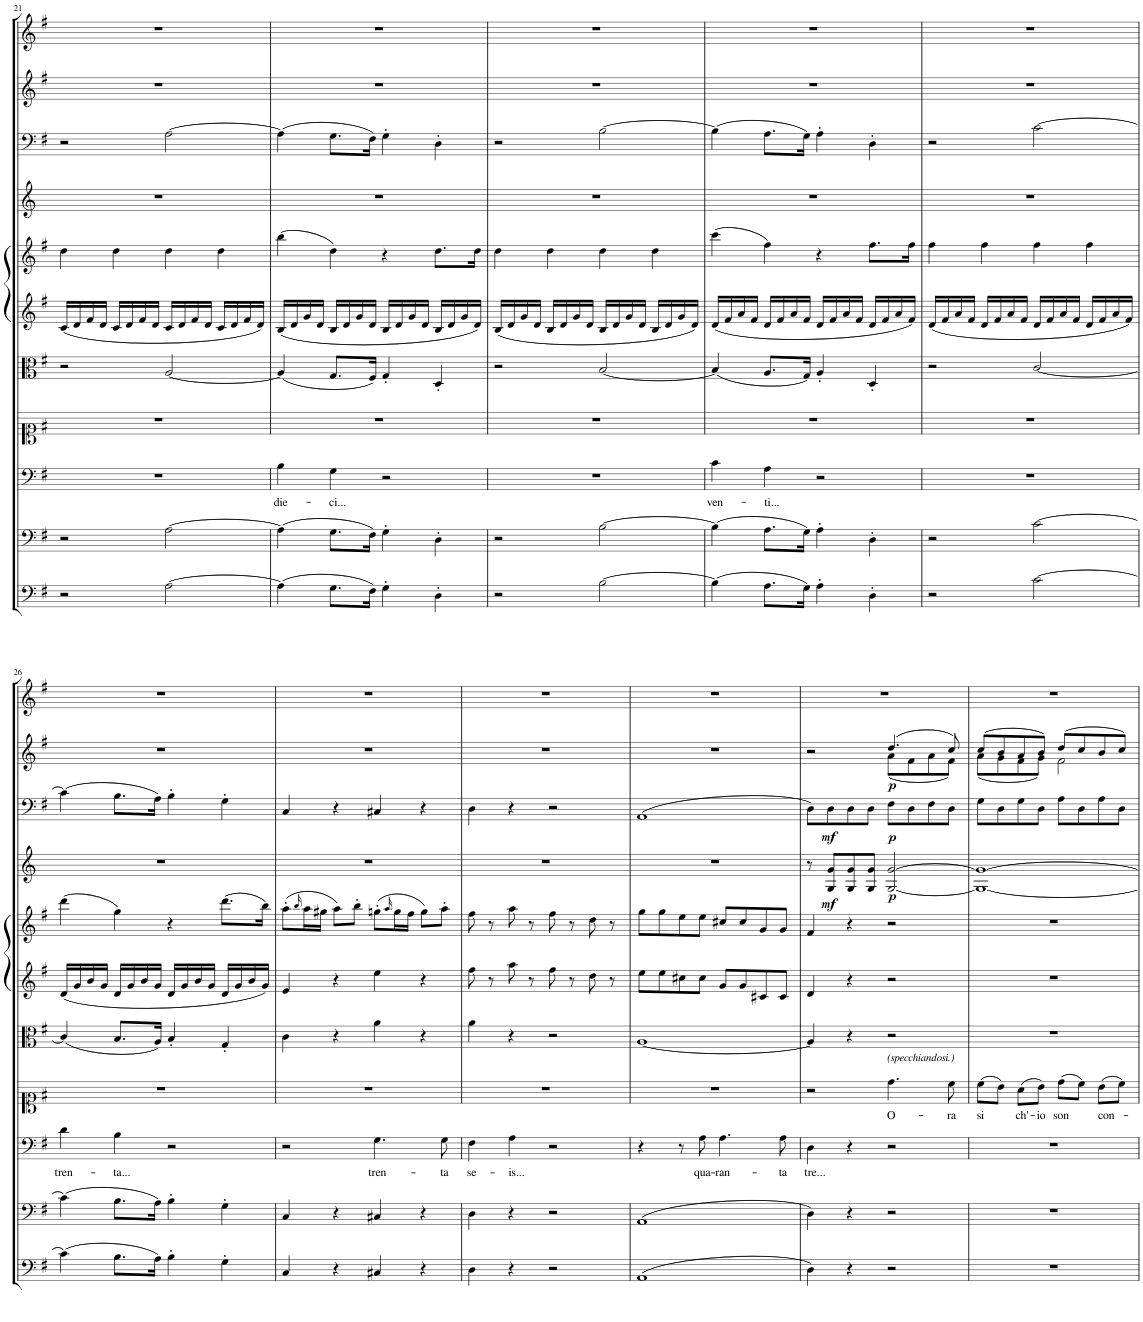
**kern	**kern	**kern	**text	**kern	**text	**kern	**kern	**kern	**kern	**dynam	**kern	**dynam	**kern	**dynam	**kern
*part11	*part10	*part9	*part9	*part8	*part8	*part7	*part6	*part5	*part4	*part4	*part3	*part3	*part2	*part2	*part1
*staff11	*staff10	*staff9	*staff9	*staff8	*staff8	*staff7	*staff6	*staff5	*staff4	*staff4	*staff3	*staff3	*staff2	*staff2	*staff1
*I"Basso.	*I"Violoncello.	*I"Figaro.	*	*I"Susanna.	*	*I"Viola.	*I"Violino II.	*I"Violino I.	*I"Corni in G.	*	*I"Fagotti.	*	*I"Oboi.	*	*I"Flauti.
*	*	*	*	*	*	*	*	*	*	*	*	*	*I'Ob	*	*I'Fl
!!LO:PB:g=z
*clefF4	*clefF4	*clefF4	*	*clefC1	*	*clefC3	*clefG2	*clefG2	*clefG2	*	*clefF4	*	*clefG2	*	*clefG2
*Trd7c12	*	*	*	*	*	*	*	*	*Trd3c5	*	*	*	*	*	*
*k[f#]	*k[f#]	*k[f#]	*	*k[f#]	*	*k[f#]	*k[f#]	*k[f#]	*k[]	*	*k[f#]	*	*k[f#]	*	*k[f#]
*M4/4	*M4/4	*M4/4	*	*M4/4	*	*M4/4	*M4/4	*M4/4	*M4/4	*	*M4/4	*	*M4/4	*	*M4/4
*met(c)	*met(c)	*met(c)	*	*met(c)	*	*met(c)	*met(c)	*met(c)	*met(c)	*	*met(c)	*	*met(c)	*	*met(c)
=21	=21	=21	=21	=21	=21	=21	=21	=21	=21	=21	=21	=21	=21	=21	=21
*	*	*	*	*^	*	*	*	*	*^	*	*	*	*^	*	*^
2r	2r	1r	.	1r	4g	.	2r	(16c/LL	4dd'\	1r	4cc	.	2r	.	1r	4g	.	1r	4g
.	.	.	.	.	.	.	.	16d/	.	.	.	.	.	.	.	.	.	.	.
.	.	.	.	.	.	.	.	16f#/	.	.	.	.	.	.	.	.	.	.	.
.	.	.	.	.	.	.	.	16d/JJ	.	.	.	.	.	.	.	.	.	.	.
.	.	.	.	.	4ryy	.	.	16c/LL	4dd'\	.	4ryy	.	.	.	.	4ryy	.	.	4ryy
.	.	.	.	.	.	.	.	16d/	.	.	.	.	.	.	.	.	.	.	.
.	.	.	.	.	.	.	.	16f#/	.	.	.	.	.	.	.	.	.	.	.
.	.	.	.	.	.	.	.	16d/JJ	.	.	.	.	.	.	.	.	.	.	.
[2A\	[2A\	.	.	.	2ryy	.	[2A/	16c/LL	4dd'\	.	2ryy	.	[2A\	.	.	2ryy	.	.	2ryy
.	.	.	.	.	.	.	.	16d/	.	.	.	.	.	.	.	.	.	.	.
.	.	.	.	.	.	.	.	16f#/	.	.	.	.	.	.	.	.	.	.	.
.	.	.	.	.	.	.	.	16d/JJ	.	.	.	.	.	.	.	.	.	.	.
.	.	.	.	.	.	.	.	16c/LL	4dd'\	.	.	.	.	.	.	.	.	.	.
.	.	.	.	.	.	.	.	16d/	.	.	.	.	.	.	.	.	.	.	.
.	.	.	.	.	.	.	.	16f#/	.	.	.	.	.	.	.	.	.	.	.
.	.	.	.	.	.	.	.	16d/JJ)	.	.	.	.	.	.	.	.	.	.	.
*	*	*	*	*	*	*	*	*	*	*	*	*	*	*	*v	*v	*	*	*
*	*	*	*	*v	*v	*	*	*	*	*v	*v	*	*	*	*	*	*v	*v
=22	=22	=22	=22	=22	=22	=22	=22	=22	=22	=22	=22	=22	=22	=22	=22
!	!	!	!LO:LY:b	!	!	!	!	!	!	!	!	!	!	!	!
(4A\]	(4A\]	4B^^\	die-	1r	.	(4A/]	(16B/LL	(4bb\	1r	.	(4A\]	.	1r	.	1r
.	.	.	.	.	.	.	16d/	.	.	.	.	.	.	.	.
.	.	.	.	.	.	.	16g/	.	.	.	.	.	.	.	.
.	.	.	.	.	.	.	16d/JJ	.	.	.	.	.	.	.	.
!	!	!	!LO:LY:b	!	!	!	!	!	!	!	!	!	!	!	!
8.G\L	8.G\L	4G^^\	-ci...	.	.	8.G/L	16B/LL	4dd\)	.	.	8.G\L	.	.	.	.
.	.	.	.	.	.	.	16d/	.	.	.	.	.	.	.	.
.	.	.	.	.	.	.	16g/	.	.	.	.	.	.	.	.
16F#\Jk)	16F#\Jk)	.	.	.	.	16F#/Jk)	16d/JJ	.	.	.	16F#\Jk)	.	.	.	.
4G'\	4G'\	2r	.	.	.	4G'/	16B/LL	4r	.	.	4G'\	.	.	.	.
.	.	.	.	.	.	.	16d/	.	.	.	.	.	.	.	.
.	.	.	.	.	.	.	16g/	.	.	.	.	.	.	.	.
.	.	.	.	.	.	.	16d/JJ	.	.	.	.	.	.	.	.
4D'\	4D'\	.	.	.	.	4D'/	16B/LL	8.dd'\L	.	.	4D'\	.	.	.	.
.	.	.	.	.	.	.	16d/	.	.	.	.	.	.	.	.
.	.	.	.	.	.	.	16g/	.	.	.	.	.	.	.	.
.	.	.	.	.	.	.	16d/JJ)	16dd'\Jk	.	.	.	.	.	.	.
=23	=23	=23	=23	=23	=23	=23	=23	=23	=23	=23	=23	=23	=23	=23	=23
2r	2r	1r	.	1r	.	2r	(16B/LL	4dd'\	1r	.	2r	.	1r	.	1r
.	.	.	.	.	.	.	16d/	.	.	.	.	.	.	.	.
.	.	.	.	.	.	.	16g/	.	.	.	.	.	.	.	.
.	.	.	.	.	.	.	16d/JJ	.	.	.	.	.	.	.	.
.	.	.	.	.	.	.	16B/LL	4dd'\	.	.	.	.	.	.	.
.	.	.	.	.	.	.	16d/	.	.	.	.	.	.	.	.
.	.	.	.	.	.	.	16g/	.	.	.	.	.	.	.	.
.	.	.	.	.	.	.	16d/JJ	.	.	.	.	.	.	.	.
[2B\	[2B\	.	.	.	.	[2B/	16B/LL	4dd'\	.	.	[2B\	.	.	.	.
.	.	.	.	.	.	.	16d/	.	.	.	.	.	.	.	.
.	.	.	.	.	.	.	16g/	.	.	.	.	.	.	.	.
.	.	.	.	.	.	.	16d/JJ	.	.	.	.	.	.	.	.
.	.	.	.	.	.	.	16B/LL	4dd'\	.	.	.	.	.	.	.
.	.	.	.	.	.	.	16d/	.	.	.	.	.	.	.	.
.	.	.	.	.	.	.	16g/	.	.	.	.	.	.	.	.
.	.	.	.	.	.	.	16d/JJ)	.	.	.	.	.	.	.	.
=24	=24	=24	=24	=24	=24	=24	=24	=24	=24	=24	=24	=24	=24	=24	=24
!	!	!	!LO:LY:b	!	!	!	!	!	!	!	!	!	!	!	!
(4B\]	(4B\]	4c^^\	ven-	1r	.	(4B/]	(16d/LL	(4ccc\	1r	.	(4B\]	.	1r	.	1r
.	.	.	.	.	.	.	16f#/	.	.	.	.	.	.	.	.
.	.	.	.	.	.	.	16a/	.	.	.	.	.	.	.	.
.	.	.	.	.	.	.	16f#/JJ	.	.	.	.	.	.	.	.
!	!	!	!LO:LY:b	!	!	!	!	!	!	!	!	!	!	!	!
8.A\L	8.A\L	4A^^\	-ti...	.	.	8.A/L	16d/LL	4ff#\)	.	.	8.A\L	.	.	.	.
.	.	.	.	.	.	.	16f#/	.	.	.	.	.	.	.	.
.	.	.	.	.	.	.	16a/	.	.	.	.	.	.	.	.
16G\Jk)	16G\Jk)	.	.	.	.	16G/Jk)	16f#/JJ	.	.	.	16G\Jk)	.	.	.	.
4A'\	4A'\	2r	.	.	.	4A'/	16d/LL	4r	.	.	4A'\	.	.	.	.
.	.	.	.	.	.	.	16f#/	.	.	.	.	.	.	.	.
.	.	.	.	.	.	.	16a/	.	.	.	.	.	.	.	.
.	.	.	.	.	.	.	16f#/JJ	.	.	.	.	.	.	.	.
4D'\	4D'\	.	.	.	.	4D'/	16d/LL	8.ff#'\L	.	.	4D'\	.	.	.	.
.	.	.	.	.	.	.	16f#/	.	.	.	.	.	.	.	.
.	.	.	.	.	.	.	16a/	.	.	.	.	.	.	.	.
.	.	.	.	.	.	.	16f#/JJ)	16ff#'\Jk	.	.	.	.	.	.	.
=25	=25	=25	=25	=25	=25	=25	=25	=25	=25	=25	=25	=25	=25	=25	=25
2r	2r	1r	.	1r	.	2r	(16d/LL	4ff#'\	1r	.	2r	.	1r	.	1r
.	.	.	.	.	.	.	16f#/	.	.	.	.	.	.	.	.
.	.	.	.	.	.	.	16a/	.	.	.	.	.	.	.	.
.	.	.	.	.	.	.	16f#/JJ	.	.	.	.	.	.	.	.
.	.	.	.	.	.	.	16d/LL	4ff#'\	.	.	.	.	.	.	.
.	.	.	.	.	.	.	16f#/	.	.	.	.	.	.	.	.
.	.	.	.	.	.	.	16a/	.	.	.	.	.	.	.	.
.	.	.	.	.	.	.	16f#/JJ	.	.	.	.	.	.	.	.
[2c\	[2c\	.	.	.	.	[2c/	16d/LL	4ff#'\	.	.	[2c\	.	.	.	.
.	.	.	.	.	.	.	16f#/	.	.	.	.	.	.	.	.
.	.	.	.	.	.	.	16a/	.	.	.	.	.	.	.	.
.	.	.	.	.	.	.	16f#/JJ	.	.	.	.	.	.	.	.
.	.	.	.	.	.	.	16d/LL	4ff#'\	.	.	.	.	.	.	.
.	.	.	.	.	.	.	16f#/	.	.	.	.	.	.	.	.
.	.	.	.	.	.	.	16a/	.	.	.	.	.	.	.	.
.	.	.	.	.	.	.	16f#/JJ)	.	.	.	.	.	.	.	.
!!LO:LB:g=z
=26	=26	=26	=26	=26	=26	=26	=26	=26	=26	=26	=26	=26	=26	=26	=26
!	!	!	!LO:LY:b	!	!	!	!	!	!	!	!	!	!	!	!
*	*	*	*	*	*	*	*	*	*	*	*	*	*	*	*^
(4c\]	(4c\]	4d^^\	tren-	1r	.	(4c/]	(16d/LL	(4ddd\	1r	.	(4c\]	.	1r	.	1r	4g
.	.	.	.	.	.	.	16g/	.	.	.	.	.	.	.	.	.
.	.	.	.	.	.	.	16b/	.	.	.	.	.	.	.	.	.
.	.	.	.	.	.	.	16g/JJ	.	.	.	.	.	.	.	.	.
!	!	!	!LO:LY:b	!	!	!	!	!	!	!	!	!	!	!	!	!
8.B\L	8.B\L	4B^^\	-ta...	.	.	8.B/L	16d/LL	4gg\)	.	.	8.B\L	.	.	.	.	4ryy
.	.	.	.	.	.	.	16g/	.	.	.	.	.	.	.	.	.
.	.	.	.	.	.	.	16b/	.	.	.	.	.	.	.	.	.
16A\Jk)	16A\Jk)	.	.	.	.	16A/Jk)	16g/JJ	.	.	.	16A\Jk)	.	.	.	.	.
4B'\	4B'\	2r	.	.	.	4B'/	16d/LL	4r	.	.	4B'\	.	.	.	.	2ryy
.	.	.	.	.	.	.	16g/	.	.	.	.	.	.	.	.	.
.	.	.	.	.	.	.	16b/	.	.	.	.	.	.	.	.	.
.	.	.	.	.	.	.	16g/JJ	.	.	.	.	.	.	.	.	.
4G'\	4G'\	.	.	.	.	4G'/	16d/LL	(8.ddd\L	.	.	4G'\	.	.	.	.	.
.	.	.	.	.	.	.	16g/	.	.	.	.	.	.	.	.	.
.	.	.	.	.	.	.	16b/	.	.	.	.	.	.	.	.	.
.	.	.	.	.	.	.	16g/JJ)	16bb\Jk)	.	.	.	.	.	.	.	.
*	*	*	*	*	*	*	*	*	*	*	*	*	*	*	*v	*v
=27	=27	=27	=27	=27	=27	=27	=27	=27	=27	=27	=27	=27	=27	=27	=27
4C/	4C/	2r	.	1r	.	4c\	4e/	(8aa'\L	1r	.	4C/	.	1r	.	1r
.	.	.	.	.	.	.	.	16qbb/	.	.	.	.	.	.	.
.	.	.	.	.	.	.	.	16aa\L	.	.	.	.	.	.	.
.	.	.	.	.	.	.	.	16gg#X\JJ	.	.	.	.	.	.	.
4r	4r	.	.	.	.	4r	4r	8aa'\L)	.	.	4r	.	.	.	.
.	.	.	.	.	.	.	.	8bb'\J	.	.	.	.	.	.	.
!	!	!	!LO:LY:b	!	!	!	!	!	!	!	!	!	!	!	!
4C#X/	4C#X/	4.G'~\	tren-	.	.	4a\	4ee\	(8ggn'\L	.	.	4C#X/	.	.	.	.
.	.	.	.	.	.	.	.	16qaa/	.	.	.	.	.	.	.
.	.	.	.	.	.	.	.	16gg\L	.	.	.	.	.	.	.
.	.	.	.	.	.	.	.	16ff#\JJ	.	.	.	.	.	.	.
4r	4r	.	.	.	.	4r	4r	8gg'\L)	.	.	4r	.	.	.	.
!	!	!	!LO:LY:b	!	!	!	!	!	!	!	!	!	!	!	!
.	.	8G'\	-ta	.	.	.	.	8aa'\J	.	.	.	.	.	.	.
=28	=28	=28	=28	=28	=28	=28	=28	=28	=28	=28	=28	=28	=28	=28	=28
!	!	!	!LO:LY:b	!	!	!	!	!	!	!	!	!	!	!	!
4D\	4D\	4F#\	se-	1r	.	4a\	8ff#\	8ff#\	1r	.	4D\	.	1r	.	1r
.	.	.	.	.	.	.	8r	8r	.	.	.	.	.	.	.
!	!	!	!LO:LY:b	!	!	!	!	!	!	!	!	!	!	!	!
4r	4r	4A\	-is...	.	.	4r	8aa\	8aa\	.	.	4r	.	.	.	.
.	.	.	.	.	.	.	8r	8r	.	.	.	.	.	.	.
2r	2r	2r	.	.	.	2r	8ff#\	8ff#\	.	.	2r	.	.	.	.
.	.	.	.	.	.	.	8r	8r	.	.	.	.	.	.	.
.	.	.	.	.	.	.	8dd\	8dd\	.	.	.	.	.	.	.
.	.	.	.	.	.	.	8r	8r	.	.	.	.	.	.	.
=29	=29	=29	=29	=29	=29	=29	=29	=29	=29	=29	=29	=29	=29	=29	=29
(1AA	(1AA	4r	.	1r	.	[1A	8ee'\L	8gg'\L	1r	.	(1AA	.	1r	.	1r
.	.	.	.	.	.	.	8ee'\	8gg'\	.	.	.	.	.	.	.
.	.	8r	.	.	.	.	8cc#X'\	8ee'\	.	.	.	.	.	.	.
!	!	!	!LO:LY:b	!	!	!	!	!	!	!	!	!	!	!	!
.	.	8A'~\	qua-	.	.	.	8cc#'\J	8ee'\J	.	.	.	.	.	.	.
!	!	!	!LO:LY:b	!	!	!	!	!	!	!	!	!	!	!	!
.	.	4.A'~\	-ran-	.	.	.	8g'/L	8cc#X'/L	.	.	.	.	.	.	.
.	.	.	.	.	.	.	8g'/	8cc#'/	.	.	.	.	.	.	.
.	.	.	.	.	.	.	8c#X'/	8g'/	.	.	.	.	.	.	.
!	!	!	!LO:LY:b	!	!	!	!	!	!	!	!	!	!	!	!
.	.	8A'~\	-ta	.	.	.	8c#'/J	8g'/J	.	.	.	.	.	.	.
=30	=30	=30	=30	=30	=30	=30	=30	=30	=30	=30	=30	=30	=30	=30	=30
!	!	!	!LO:LY:b	!	!	!	!	!	!	!	!	!	!	!	!
*	*	*	*	*	*	*	*	*	*	*	*	*	*^	*	*
4D\)	4D\)	4D\	tre...	2r	.	4A/]	4d/	4f#/	8r	.	8D'\L)	.	2r	2ryy	.	1r
!	!	!	!	!	!	!	!	!	!	!LO:DY:b	!	!LO:DY:b	!	!	!	!
.	.	.	.	.	.	.	.	.	8G/' 8g/'L	mf	8D'\	mf	.	.	.	.
4r	4r	4r	.	.	.	4r	4r	4r	8G/' 8g/'	.	8D'\	.	.	.	.	.
.	.	.	.	.	.	.	.	.	8G/' 8g/'J	.	8D'\J	.	.	.	.	.
!	!	!	!	!LO:TX:a:i:t=(specchiandosi.)	!	!	!	!	!	!	!	!	!	!	!	!
!	!	!	!	!	!LO:LY:b	!	!	!	!	!LO:DY:b	!	!LO:DY:b	!	!	!LO:DY:b	!
2r	2r	2r	.	4.dd\	O-	2r	2r	2r	[2G/ [2g/	p	8F#'\L	p	(4.dd/	(8a\L	p	.
.	.	.	.	.	.	.	.	.	.	.	8D'\	.	.	8f#\	.	.
.	.	.	.	.	.	.	.	.	.	.	8F#'\	.	.	8a\	.	.
!	!	!	!	!	!LO:LY:b	!	!	!	!	!	!	!	!	!	!	!
.	.	.	.	8cc\	-ra	.	.	.	.	.	8D'\J	.	8cc/)	8f#\J)	.	.
=31	=31	=31	=31	=31	=31	=31	=31	=31	=31	=31	=31	=31	=31	=31	=31	=31
!	!	!	!	!	!LO:LY:b	!	!	!	!	!	!	!	!	!	!	!
1r	1r	1r	.	(8cc\L	si	1r	1r	1r	1G_ 1g_	.	8G'\L	.	(8cc/L	(8a\L	.	1r
.	.	.	.	8b'~\J)	.	.	.	.	.	.	8D'\	.	8b/	8g\	.	.
!	!	!	!	!	!LO:LY:b	!	!	!	!	!	!	!	!	!	!	!
.	.	.	.	(8a\L	ch'-	.	.	.	.	.	8G'\	.	8a/	8f#\	.	.
!	!	!	!	!	!LO:LY:b	!	!	!	!	!	!	!	!	!	!	!
.	.	.	.	8b'~\J)	-io	.	.	.	.	.	8D'\J	.	8b/J)	8g\J)	.	.
!	!	!	!	!	!LO:LY:b	!	!	!	!	!	!	!	!	!	!	!
.	.	.	.	(8dd\L	son	.	.	.	.	.	8A'\L	.	(8dd/L	2f#\	.	.
.	.	.	.	8cc'~\J)	.	.	.	.	.	.	8D'\	.	8cc/	.	.	.
!	!	!	!	!	!LO:LY:b	!	!	!	!	!	!	!	!	!	!	!
.	.	.	.	(8b\L	con-	.	.	.	.	.	8A'\	.	8b/	.	.	.
.	.	.	.	8cc'~\J)	.	.	.	.	.	.	8D'\J	.	8cc/J)	.	.	.
*	*	*	*	*	*	*	*	*	*	*	*	*	*v	*v	*	*
=	=	=	=	=	=	=	=	=	=	=	=	=	=	=	=
*-	*-	*-	*-	*-	*-	*-	*-	*-	*-	*-	*-	*-	*-	*-	*-
